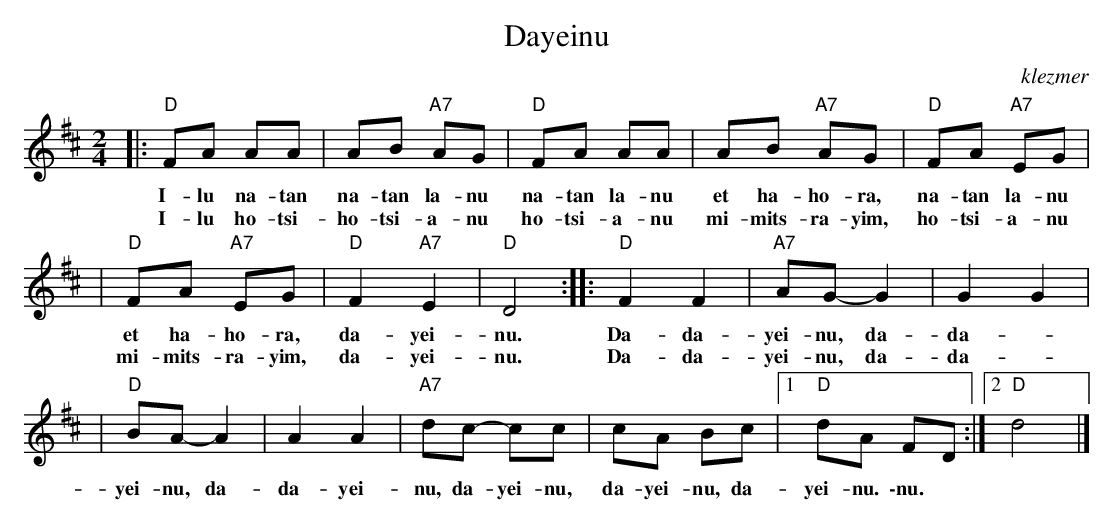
X:1
T: Dayeinu
O:klezmer
M: 2/4
L: 1/8
K: D
|: "D"FA AA | AB "A7"AG | "D"FA AA | AB "A7"AG | "D"FA "A7"EG |
w: I-lu na-tan na-tan la-nu na-tan la-nu et ha-ho-ra, na-tan la-nu
w: I-lu ho-tsi- ho-tsi-a-nu ho-tsi-a-nu mi-mits-ra-yim, ho-tsi-a-nu
| "D"FA "A7"EG | "D"F2 "A7"E2 | "D"D4 :: "D"F2 F2 | "A7"AG- G2 | G2 G2 |
w: et ha-ho-ra, da-yei-nu. Da-da-yei-nu, da-da-
w: mi-mits-ra-yim, da-yei-nu. Da-da-yei-nu, da-da-
| "D"BA- A2 | A2 A2 | "A7"dc- cc | cA Bc |1 "D"dA FD :|2 "D"d4 |]
w: yei-nu, da-da-yei-nu, da-yei-nu, da-yei-nu, da-yei-nu. \-nu.
